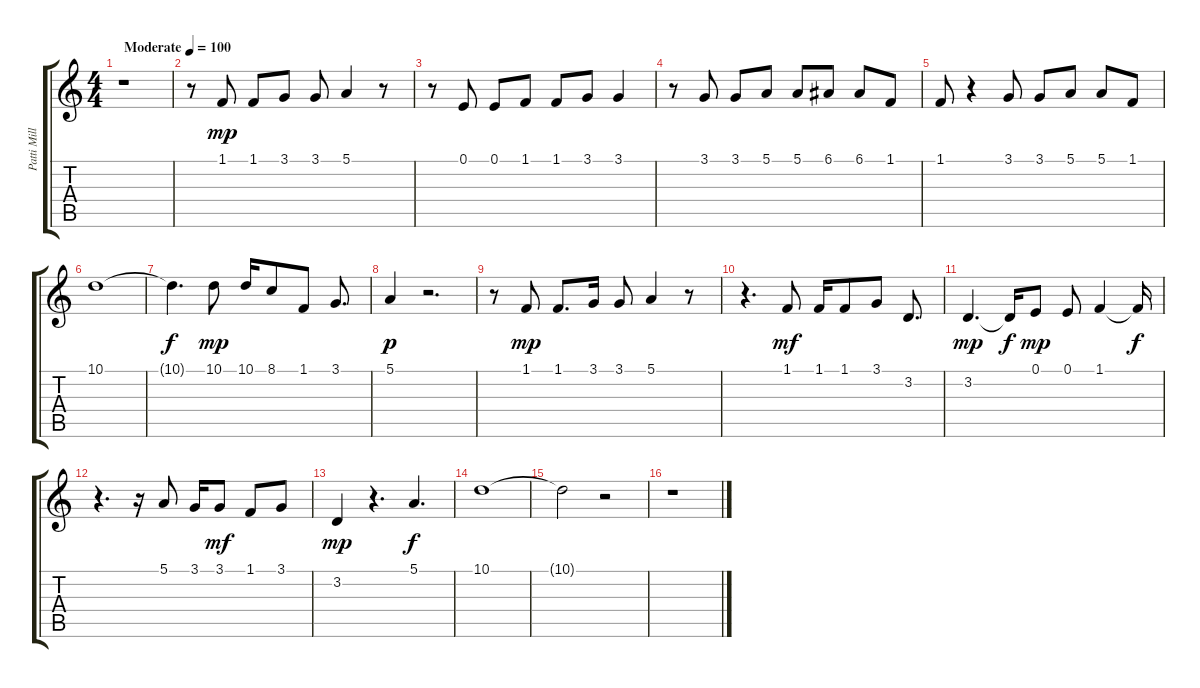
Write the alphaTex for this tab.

\track ("Patti Miller(Stephanie Dabruzzo)" "Patti Mill") {instrument altosax}
\staff {score tabs}
\tuning (E4 B3 G3 D3 A2 E2) {hide}
\ts (4 4)
\tempo (100 "Moderate")
\clef g2
\ks c
r.1{dy mp instrument altosax} |
r.8 1.1.8 1.1.8 3.1.8 3.1.8 5.1.4 r.8 |
r.8 0.1.8 0.1.8 1.1.8 1.1.8 3.1.8 3.1.4 |
r.8 3.1.8 3.1.8 5.1.8 5.1.8 6.1.8 6.1.8 1.1.8 |
1.1.8 r.4 3.1.8 3.1.8 5.1.8 5.1.8 1.1.8 |
10.1.1 |
10.1{t}.4{d dy f} 10.1.8{dy mp} 10.1.16 8.1.8 1.1.8 3.1.8{d} |
5.1.4{dy p} r.2{d} |
r.8 1.1.8{dy mp} 1.1.8{d} 3.1.16 3.1.8 5.1.4 r.8 |
r.4{d} 1.1.8{dy mf} 1.1.16 1.1.8 3.1.8 3.2.8{d} |
3.2.4{d dy mp} 3.2{t}.16{dy f} 0.1.8{dy mp} 0.1.8 1.1.4 1.1{t}.16{dy f} |
r.4{d} r.16 5.1.8 3.1.16 3.1.8{dy mf} 1.1.8 3.1.8 |
3.2.4{dy mp} r.4{d} 5.1.4{d dy f} |
10.1.1 |
10.1{t}.2 r.2 |
r.1
